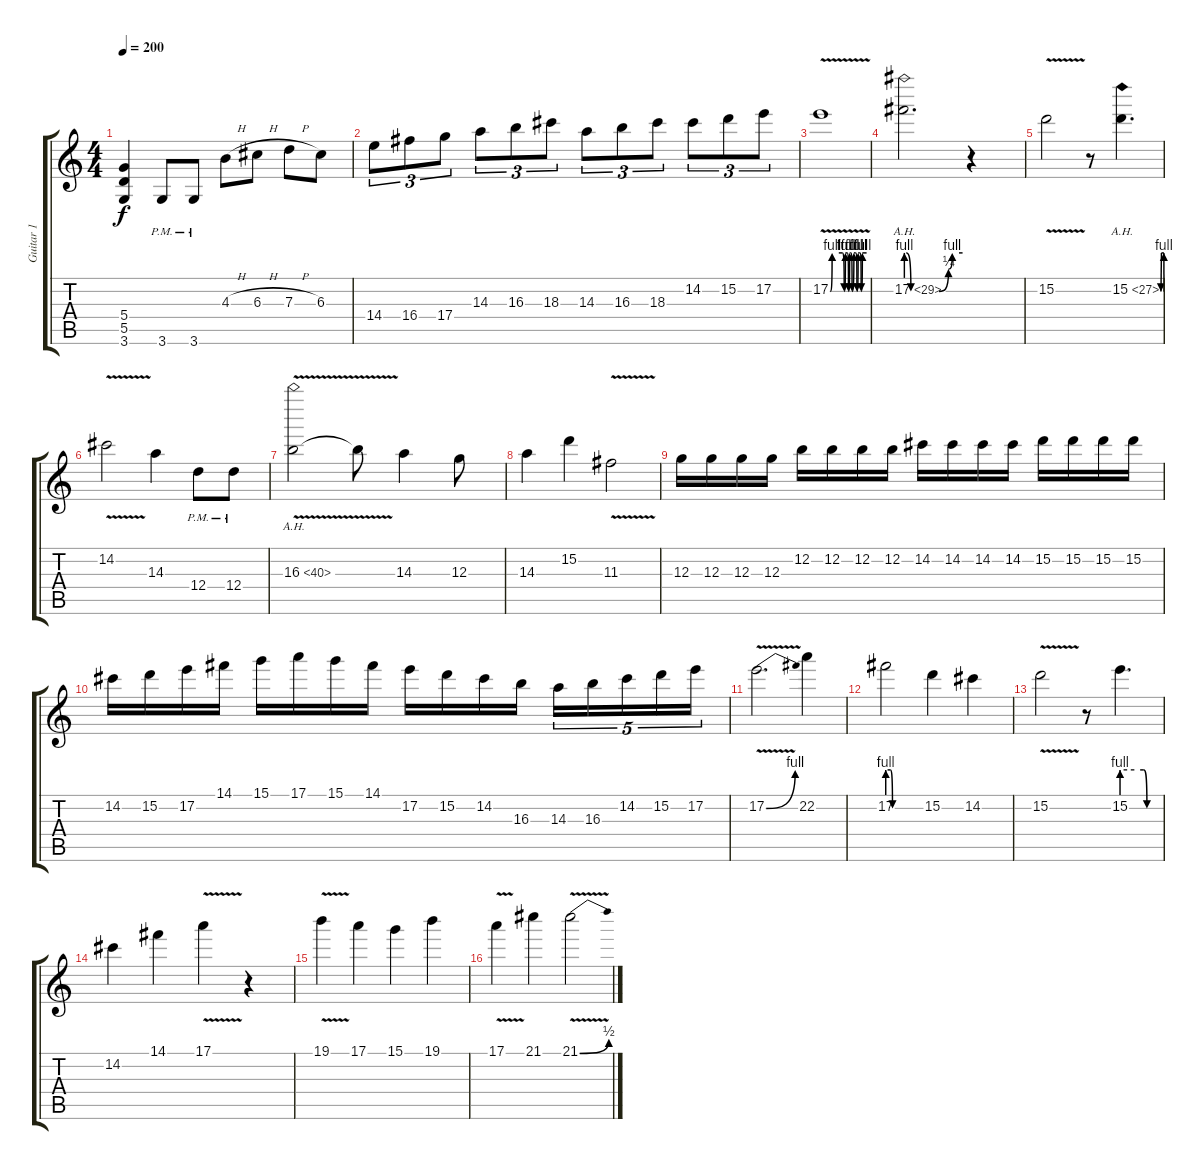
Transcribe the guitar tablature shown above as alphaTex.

\track ("Guitar 1" "Guitar 1") {instrument distortionguitar}
\staff {score tabs}
\tuning (E4 B3 G3 D3 A2 E2) {hide}
\ts (4 4)
\tempo 200
\clef g2
\ks c
(5.4 5.5 3.6).4{dy f} 3.6{pm}.8 3.6{pm}.8 4.3{h}.8 6.3{h}.8 7.3{h}.8 6.3.8 |
14.4.8{tu (3 2)} 16.4.8{tu (3 2)} 17.4.8{tu (3 2)} 14.3.8{tu (3 2)} 16.3.8{tu (3 2)} 18.3.8{tu (3 2)} 14.3.8{tu (3 2)} 16.3.8{tu (3 2)} 18.3.8{tu (3 2)} 14.2.8{tu (3 2)} 15.2.8{tu (3 2)} 17.2.8{tu (3 2)} |
17.2{be (custom 0 0 3 4 20 4 23 0 25 4 28 4 30 0 32 4 34 4 36 0 39 4 42 4 44 0 46 4 49 4 51 0 53 4 60 4) v}.1 |
17.2{be (custom 0 4 5 0 35 0 45 1 49 4 60 4) ah 12}.2{d} r.4 |
15.2{v}.2 r.8 15.2{be (custom 0 0 2 4 34 4 40 0 60 0) ah 12}.4{d} |
14.2{v}.2 14.3.4 12.4{pm}.8 12.4{pm}.8 |
16.3{ah 24 v}.2 16.3{t}.8 14.3.4 12.3.8 |
14.3.4 15.2.4 11.3{v}.2 |
12.3.16 12.3.16 12.3.16 12.3.16 12.2.16 12.2.16 12.2.16 12.2.16 14.2.16 14.2.16 14.2.16 14.2.16 15.2.16 15.2.16 15.2.16 15.2.16 |
14.2.16 15.2.16 17.2.16 14.1.16 15.1.16 17.1.16 15.1.16 14.1.16 17.2.16 15.2.16 14.2.16 16.3.16 14.3.16{tu (5 4)} 16.3.16{tu (5 4)} 14.2.16{tu (5 4)} 15.2.16{tu (5 4)} 17.2.16{tu (5 4)} |
17.2{be (bend 0 0 60 4) v}.2{d} 22.2.4 |
17.2{be (custom 0 4 5 4 9 0 60 0)}.2 15.2.4 14.2.4 |
15.2{v}.2 r.8 15.2{be (custom 0 4 20 4 35 4 40 0 60 0)}.4{d} |
14.2.4 14.1.4 17.1{v}.4 r.4 |
19.1{v}.4 17.1.4 15.1.4 19.1.4 |
17.1{v}.4 21.1.4 21.1{be (bend 0 0 60 2) v}.2
